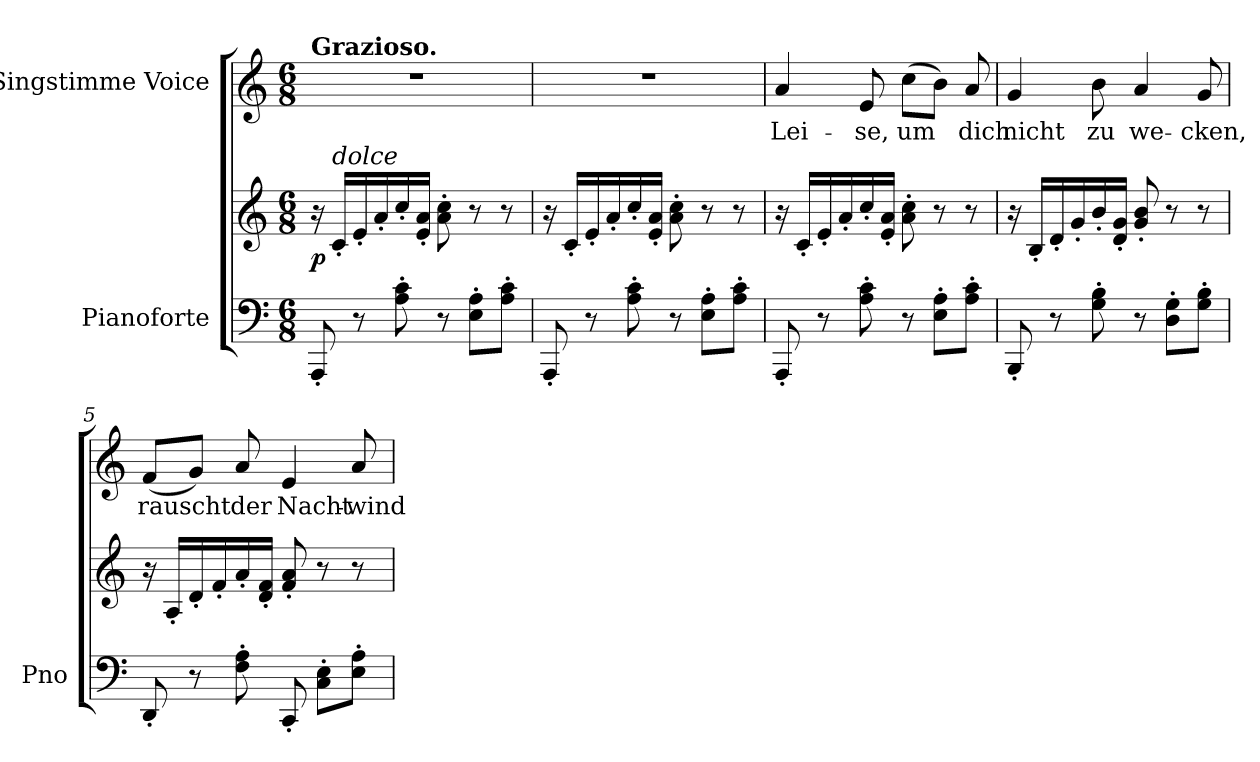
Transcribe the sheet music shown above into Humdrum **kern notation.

**kern	**kern	**dynam	**kern	**text
*part2	*part2	*part2	*part1	*part1
*staff3	*staff2	*staff2/3	*staff1	*staff1
*I"Pianoforte	*	*	*I"Singstimme Voice	*
*I'Pno	*	*	*	*
*clefF4	*clefG2	*	*clefG2	*
*k[]	*k[]	*	*k[]	*
*M6/8	*M6/8	*	*M6/8	*
=1	=1	=1	=1	=1
!	!	!	!LO:TX:a:B:t=Grazioso.	!
!	!	!LO:DY:b	!	!
8AAA'/	16r	p	2.r	.
!	!LO:TX:i:t=dolce	!	!	!
.	16c'/LL	.	.	.
8r	16e'/	.	.	.
.	16a'/	.	.	.
8A\' 8c\'	16cc'/	.	.	.
.	16e/' 16a/'JJ	.	.	.
8r	8a\' 8cc\'	.	.	.
8E\' 8A\'L	8r	.	.	.
8A\' 8c\'J	8r	.	.	.
=2	=2	=2	=2	=2
8AAA'/	16r	.	2.r	.
.	16c'/LL	.	.	.
8r	16e'/	.	.	.
.	16a'/	.	.	.
8A\' 8c\'	16cc'/	.	.	.
.	16e/' 16a/'JJ	.	.	.
8r	8a\' 8cc\'	.	.	.
8E\' 8A\'L	8r	.	.	.
8A\' 8c\'J	8r	.	.	.
=3	=3	=3	=3	=3
8AAA'/	16r	.	4a/	Lei-
.	16c'/LL	.	.	.
8r	16e'/	.	.	.
.	16a'/	.	.	.
8A\' 8c\'	16cc'/	.	8e/	-se,
.	16e/' 16a/'JJ	.	.	.
8r	8a\' 8cc\'	.	(8cc\L	um
8E\' 8A\'L	8r	.	8b\J)	.
8A\' 8c\'J	8r	.	8a/	dich
=4	=4	=4	=4	=4
8BBB'/	16r	.	4g/	nicht
.	16B'/LL	.	.	.
8r	16d'/	.	.	.
.	16g'/	.	.	.
8G\' 8B\'	16b'/	.	8b\	zu
.	16d/' 16g/'JJ	.	.	.
8r	8g/' 8b/'	.	4a/	we-
8D\' 8G\'L	8r	.	.	.
8G\' 8B\'J	8r	.	8g/	-cken,
=5	=5	=5	=5	=5
8DD'/	16r	.	(8f/L	rauscht
.	16A'/LL	.	.	.
8r	16d'/	.	8g/J)	.
.	16f'/	.	.	.
8F\' 8A\'	16a'/	.	8a/	der
.	16d/' 16f/'JJ	.	.	.
8CC'/	8f/' 8a/'	.	4e/	Nacht-
8C\' 8E\'L	8r	.	.	.
8E\' 8A\'J	8r	.	8a/	-wind
=	=	=	=	=
*-	*-	*-	*-	*-
